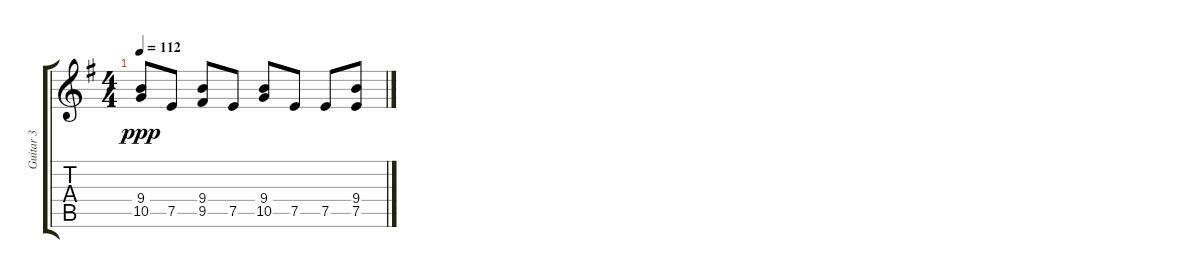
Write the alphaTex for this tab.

\track ("Guitar 3" "Guitar 3") {instrument overdrivenguitar}
\staff {score tabs}
\tuning (E4 B3 G3 D3 A2 E2) {hide}
\ts (4 4)
\tempo 112
\clef g2
\ks eminor
(9.4 10.5).8{dy ppp} 7.5.8 (9.4 9.5).8 7.5.8 (9.4 10.5).8 7.5.8 7.5.8 (9.4 7.5).8
